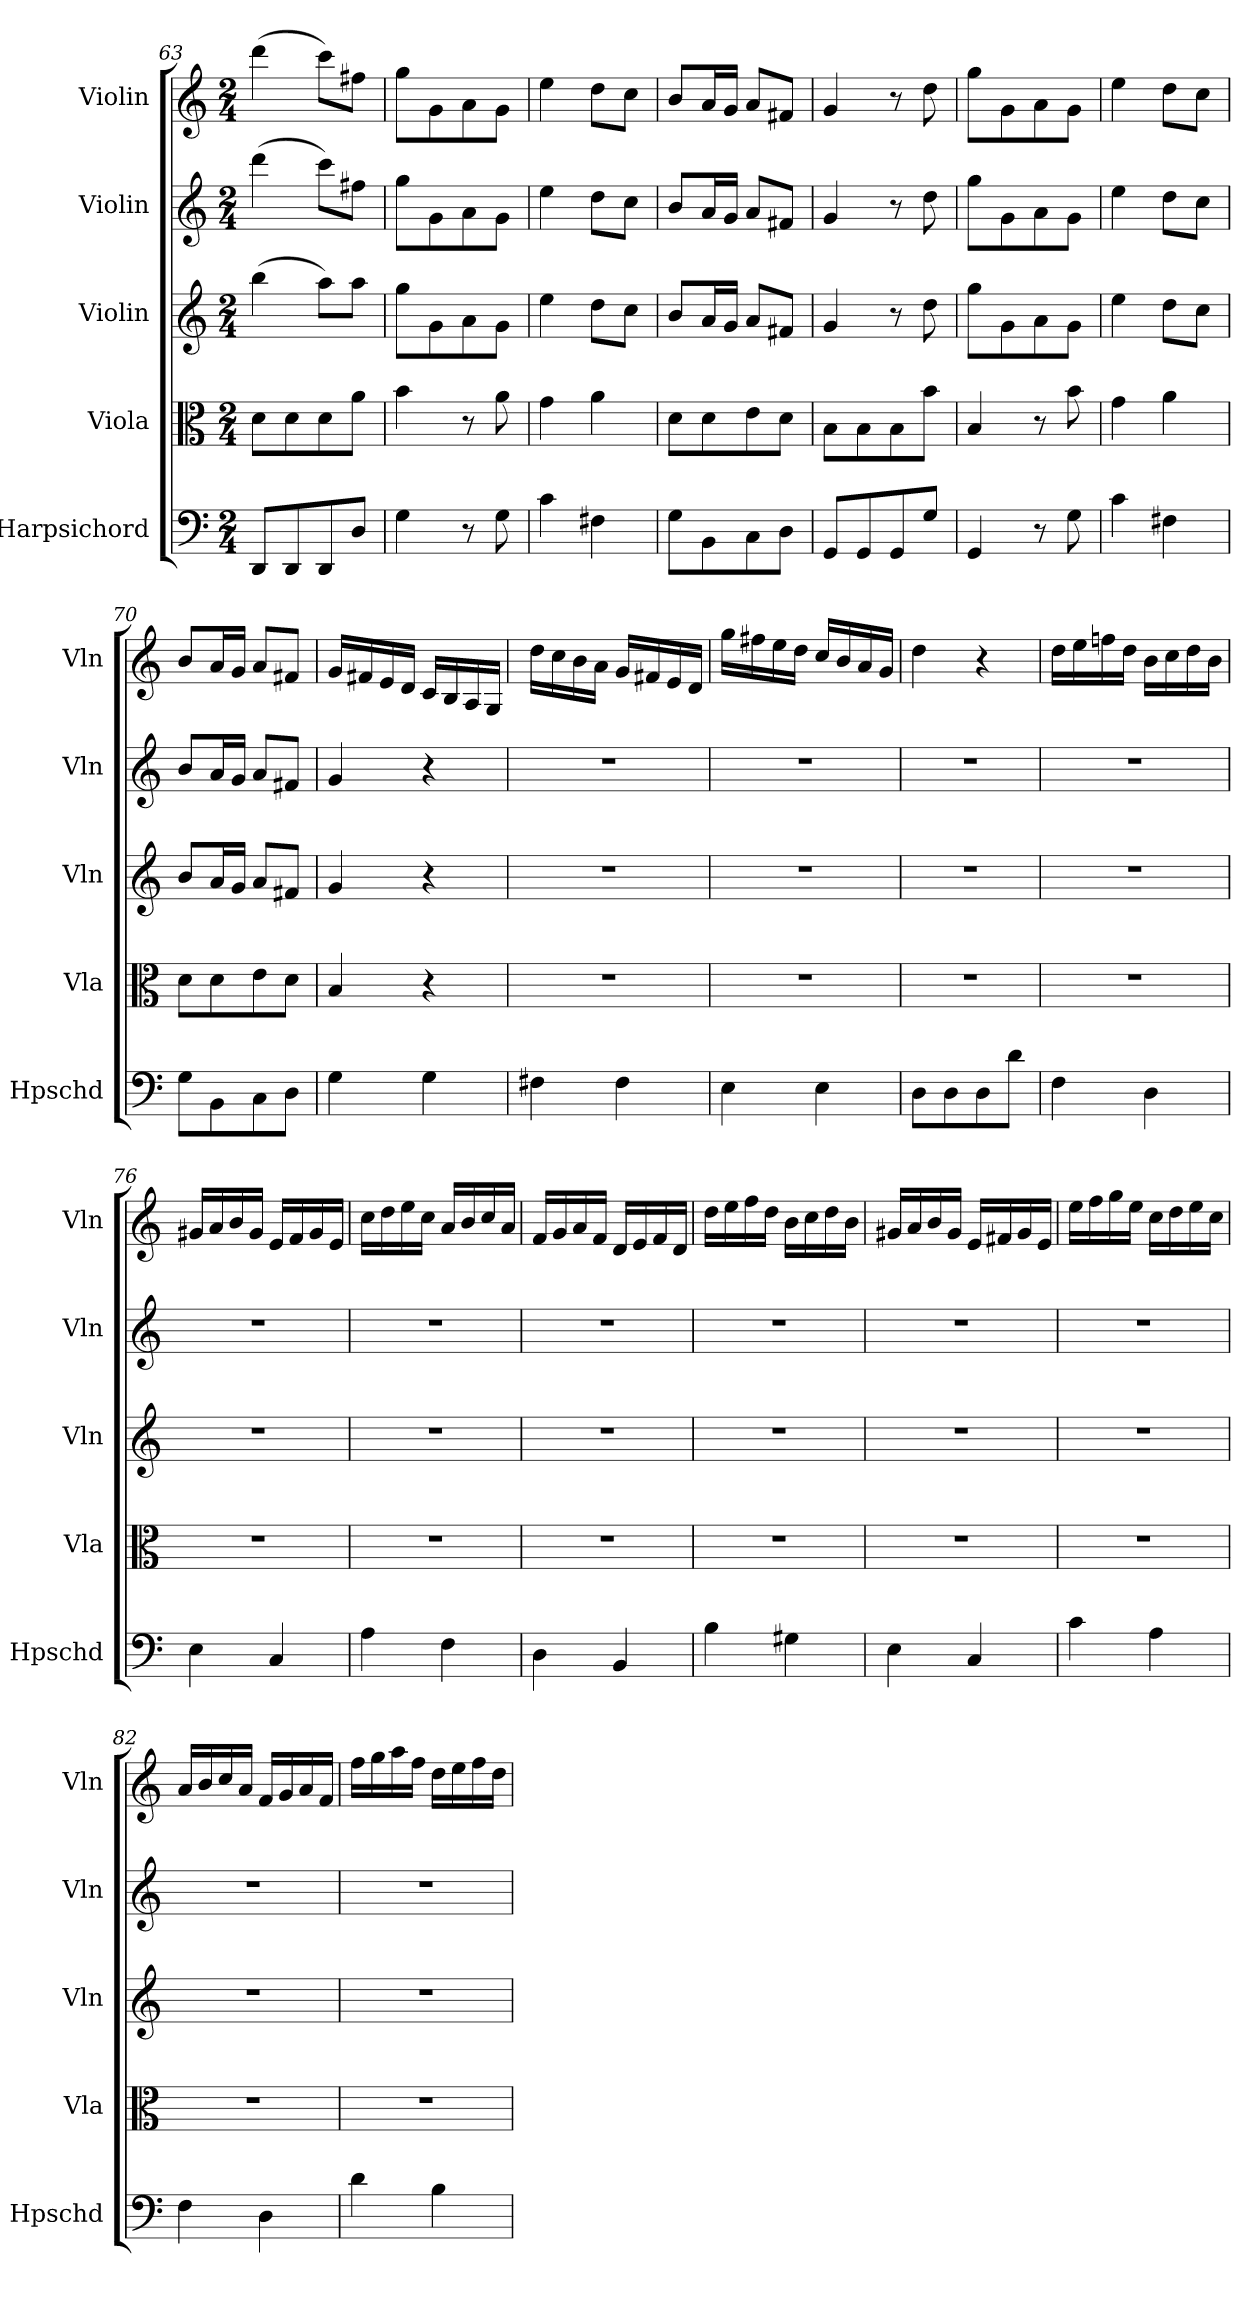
**kern	**kern	**kern	**kern	**kern
*part5	*part4	*part3	*part2	*part1
*staff5	*staff4	*staff3	*staff2	*staff1
*I"Harpsichord	*I"Viola	*I"Violin	*I"Violin	*I"Violin
*I'Hpschd	*I'Vla	*I'Vln	*I'Vln	*I'Vln
*clefF4	*clefC3	*clefG2	*clefG2	*clefG2
*k[]	*k[]	*k[]	*k[]	*k[]
*C:	*C:	*C:	*C:	*C:
*M2/4	*M2/4	*M2/4	*M2/4	*M2/4
=63	=63	=63	=63	=63
8DD/L	8d\L	(4bb\	(4ddd\	(4ddd\
8DD/	8d\	.	.	.
8DD/	8d\	8aa\L)	8ccc\L)	8ccc\L)
8D/J	8a\J	8aa\J	8ff#X\J	8ff#X\J
=64	=64	=64	=64	=64
4G\	4b\	8gg\L	8gg\L	8gg\L
.	.	8g\	8g\	8g\
8r	8r	8a\	8a\	8a\
8G\	8a\	8g\J	8g\J	8g\J
=65	=65	=65	=65	=65
4c\	4g\	4ee\	4ee\	4ee\
4F#X\	4a\	8dd\L	8dd\L	8dd\L
.	.	8cc\J	8cc\J	8cc\J
=66	=66	=66	=66	=66
8G\L	8d\L	8b/L	8b/L	8b/L
8BB\	8d\	16a/L	16a/L	16a/L
.	.	16g/JJ	16g/JJ	16g/JJ
8C\	8e\	8a/L	8a/L	8a/L
8D\J	8d\J	8f#X/J	8f#X/J	8f#X/J
=67	=67	=67	=67	=67
8GG/L	8B\L	4g/	4g/	4g/
8GG/	8B\	.	.	.
8GG/	8B\	8r	8r	8r
8G/J	8b\J	8dd\	8dd\	8dd\
=68	=68	=68	=68	=68
4GG/	4B/	8gg\L	8gg\L	8gg\L
.	.	8g\	8g\	8g\
8r	8r	8a\	8a\	8a\
8G\	8b\	8g\J	8g\J	8g\J
=69	=69	=69	=69	=69
4c\	4g\	4ee\	4ee\	4ee\
4F#X\	4a\	8dd\L	8dd\L	8dd\L
.	.	8cc\J	8cc\J	8cc\J
=70	=70	=70	=70	=70
8G\L	8d\L	8b/L	8b/L	8b/L
8BB\	8d\	16a/L	16a/L	16a/L
.	.	16g/JJ	16g/JJ	16g/JJ
8C\	8e\	8a/L	8a/L	8a/L
8D\J	8d\J	8f#X/J	8f#X/J	8f#X/J
=71	=71	=71	=71	=71
4G\	4B/	4g/	4g/	16g/LL
.	.	.	.	16f#X/
.	.	.	.	16e/
.	.	.	.	16d/JJ
4G\	4r	4r	4r	16c/LL
.	.	.	.	16B/
.	.	.	.	16A/
.	.	.	.	16G/JJ
=72	=72	=72	=72	=72
4F#X\	2r	2r	2r	16dd\LL
.	.	.	.	16cc\
.	.	.	.	16b\
.	.	.	.	16a\JJ
4F#\	.	.	.	16g/LL
.	.	.	.	16f#X/
.	.	.	.	16e/
.	.	.	.	16d/JJ
=73	=73	=73	=73	=73
4E\	2r	2r	2r	16gg\LL
.	.	.	.	16ff#X\
.	.	.	.	16ee\
.	.	.	.	16dd\JJ
4E\	.	.	.	16cc/LL
.	.	.	.	16b/
.	.	.	.	16a/
.	.	.	.	16g/JJ
=74	=74	=74	=74	=74
8D\L	2r	2r	2r	4dd\
8D\	.	.	.	.
8D\	.	.	.	4r
8d\J	.	.	.	.
=75	=75	=75	=75	=75
4F\	2r	2r	2r	16dd\LL
.	.	.	.	16ee\
.	.	.	.	16ffn\
.	.	.	.	16dd\JJ
4D\	.	.	.	16b\LL
.	.	.	.	16cc\
.	.	.	.	16dd\
.	.	.	.	16b\JJ
=76	=76	=76	=76	=76
4E\	2r	2r	2r	16g#X/LL
.	.	.	.	16a/
.	.	.	.	16b/
.	.	.	.	16g#/JJ
4C/	.	.	.	16e/LL
.	.	.	.	16f/
.	.	.	.	16g#/
.	.	.	.	16e/JJ
=77	=77	=77	=77	=77
4A\	2r	2r	2r	16cc\LL
.	.	.	.	16dd\
.	.	.	.	16ee\
.	.	.	.	16cc\JJ
4F\	.	.	.	16a/LL
.	.	.	.	16b/
.	.	.	.	16cc/
.	.	.	.	16a/JJ
=78	=78	=78	=78	=78
4D\	2r	2r	2r	16f/LL
.	.	.	.	16g/
.	.	.	.	16a/
.	.	.	.	16f/JJ
4BB/	.	.	.	16d/LL
.	.	.	.	16e/
.	.	.	.	16f/
.	.	.	.	16d/JJ
=79	=79	=79	=79	=79
4B\	2r	2r	2r	16dd\LL
.	.	.	.	16ee\
.	.	.	.	16ff\
.	.	.	.	16dd\JJ
4G#X\	.	.	.	16b\LL
.	.	.	.	16cc\
.	.	.	.	16dd\
.	.	.	.	16b\JJ
=80	=80	=80	=80	=80
4E\	2r	2r	2r	16g#X/LL
.	.	.	.	16a/
.	.	.	.	16b/
.	.	.	.	16g#/JJ
4C/	.	.	.	16e/LL
.	.	.	.	16f#X/
.	.	.	.	16g#/
.	.	.	.	16e/JJ
=81	=81	=81	=81	=81
4c\	2r	2r	2r	16ee\LL
.	.	.	.	16ff\
.	.	.	.	16gg\
.	.	.	.	16ee\JJ
4A\	.	.	.	16cc\LL
.	.	.	.	16dd\
.	.	.	.	16ee\
.	.	.	.	16cc\JJ
=82	=82	=82	=82	=82
4F\	2r	2r	2r	16a/LL
.	.	.	.	16b/
.	.	.	.	16cc/
.	.	.	.	16a/JJ
4D\	.	.	.	16f/LL
.	.	.	.	16g/
.	.	.	.	16a/
.	.	.	.	16f/JJ
=83	=83	=83	=83	=83
4d\	2r	2r	2r	16ff\LL
.	.	.	.	16gg\
.	.	.	.	16aa\
.	.	.	.	16ff\JJ
4B\	.	.	.	16dd\LL
.	.	.	.	16ee\
.	.	.	.	16ff\
.	.	.	.	16dd\JJ
=	=	=	=	=
*-	*-	*-	*-	*-
